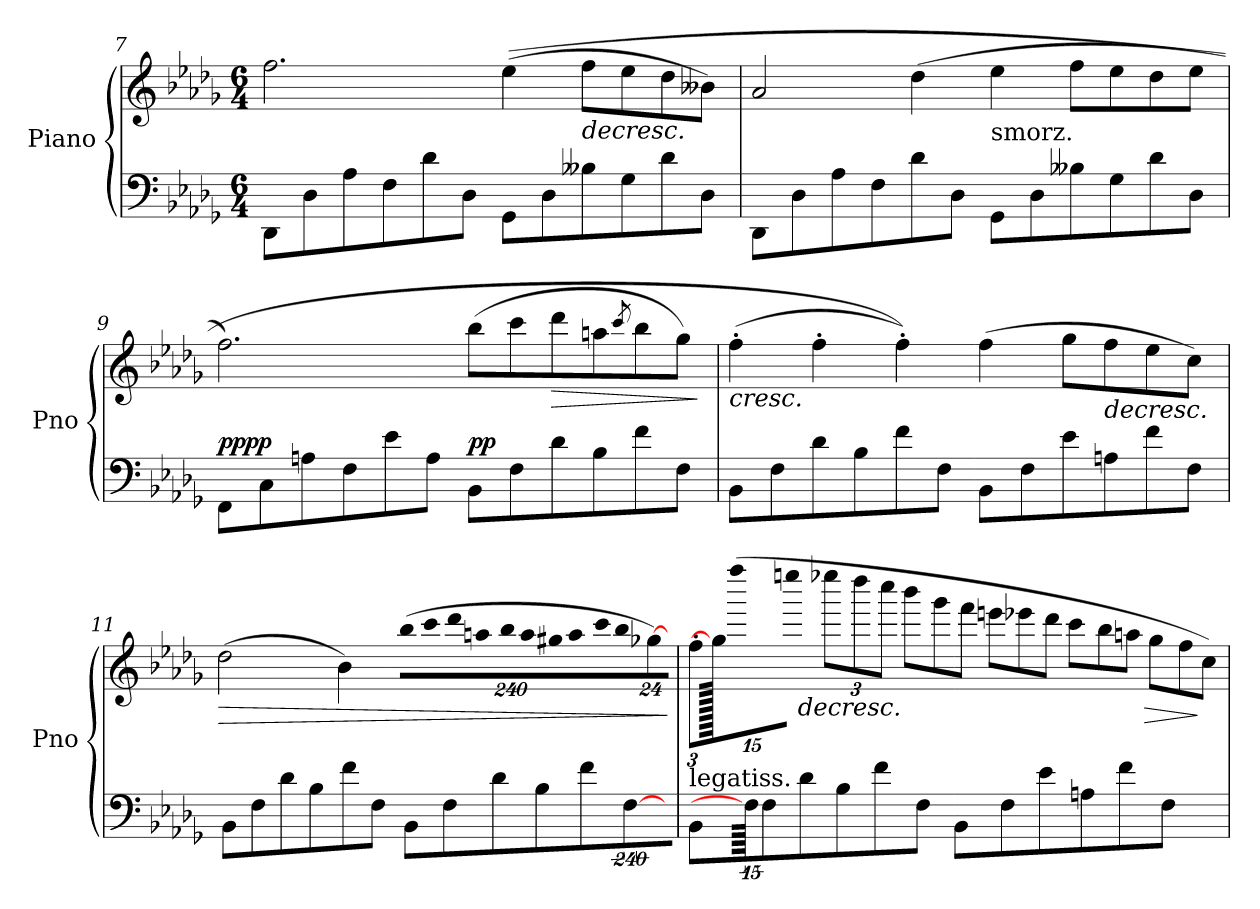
**kern	**kern	**dynam
*part1	*part1	*part1
*staff2	*staff1	*staff1/2
*I"Piano	*	*
*I'Pno	*	*
*clefF4	*clefG2	*
*k[b-e-a-d-g-]	*k[b-e-a-d-g-]	*
*D-:	*D-:	*
*M6/4	*M6/4	*
=7	=7	=7
8DD-\L	2.ff\	.
8D-\	.	.
8A-\	.	.
8F\	.	.
8d-\	.	.
8D-\J	.	.
8GG-\L	(>(>4ee-\	.
8D-\	.	.
!	!	!LO:HP:b
8B--X\	8ff\L	>
8G-\	8ee-\	.
8d-\	8dd-\	.
8D-\J	8b--X\J)	.
=8	=8	=8
8DD-\L	2a-/	.
8D-\	.	.
8A-\	.	.
8F\	.	.
8d-\	(>4dd-\	.
8D-\J	.	.
!LO:TX:a:t=smorz.	!	!
8GG-\L	4ee-\	.
8D-\	.	.
8B--X\	8ff\L	.
8G-\	8ee-\	.
8d-\	8dd-\	.
8D-\J	8ee-\J	.
!!LO:LB:g=z
=9	=9	=9
!	!	!LO:DY:a=2
!	!	!LO:DY:n=1:b
8FF\L	2.ff\)	pp pp
8C\	.	.
8An\	.	.
8F\	.	.
8e-\	.	.
8A\J	.	.
!	!	!LO:DY:n=2:a=2
!	!	!LO:DY:n=3:b
8BB-\L	(>8bb-\L	p p
8F\	8ccc\	.
!	!	!LO:HP:b
8d-\	8ddd-\	>
8B-\	8aan\	.
.	8qccc/	.
8f\	8bb-\	.
8F\J	8gg-\J)	.
.	.	]
=10	=10	=10
!	!	!LO:HP:b
8BB-\L	(>4ff'\	<
8F\	.	.
8d-\	4ff'\	.
8B-\	.	.
8f\	4ff'\))	]
8F\J	.	.
8BB-\L	(>4ff\	.
8F\	.	.
8e-\	8gg-\L	.
!	!	!LO:HP:b
8An\	8ff\	>
8f\	8ee-\	.
8F\J	8cc\J)	.
.	.	[
!!LO:LB:g=z
=11	=11	=11
!	!	!LO:HP:b
1920ryy	(>2dd-\	>
!LO:N:vis=256	!	!
192ryy	.	.
8BB-\L	.	.
8F\	.	.
8d-\	.	.
8B-\	.	.
.	4b-\)	.
8f\	.	.
8F\J	.	.
*	*Xbrackettup	*
!	!LO:N:vis=8	!
.	(>1920%131bb-\L	.
8BB-\L	.	.
!	!LO:N:vis=8	!
.	1920%131ccc\	.
8F\	.	.
!	!LO:N:vis=8	!
.	1920%131ddd-\	.
!	!LO:N:vis=8	!
.	1920%131aan\	.
8d-\	.	.
!	!LO:N:vis=8	!
.	1920%131bb-\	.
!	!LO:N:vis=8	!
.	1920%131aa\	.
8B-\	.	.
!	!LO:N:vis=8	!
.	1920%131gg#X\	.
!	!LO:N:vis=8	!
.	1920%131aa\	.
8f\	.	.
!	!LO:N:vis=8	!
.	1920%131ccc\	.
!	!LO:N:vis=8	!
.	1920%131bb-\	.
[1920%229F\J	.	.
.	[192%13gg-X\J)	.
1920%11ryy	1920ryy	.
.	64ryy	.
!LO:N:vis=128	!	!
96ryy	.	.
.	.	] ]
!!LO:PB:g=z
=12	=12	=12
!LO:TX:a:t=legatiss.	!	!
8BB-\L	12ff'\L	.
.	1920gg-\]	.
.	(>12ffff\	.
1920%11F\J]	.	.
8F\	.	.
.	12eeeen\J	.
!	!	!LO:HP:b
.	12eeee-X\L	>
8d-\	.	.
.	12dddd-\	.
8B-\	.	.
.	12cccc\J	.
*	*Xtuplet	*
.	12bbb-\L	.
8f\	.	.
.	12ggg-\	.
8F\J	.	.
.	12fff\J	.
.	12eeen\L	.
8BB-\L	.	.
.	12eee-X\	.
8F\	.	.
.	12ddd-\J	.
.	12ccc\L	.
8e-\	.	.
.	12bb-\	.
8An\	.	.
.	12aan\J	.
.	12gg-\L	.
8f\	.	.
!	!	!LO:HP:b
.	12ff\	>
8F\J	.	.
.	12cc\J)	.
.	192ryy	] ]
=	=	=
*-	*-	*-
